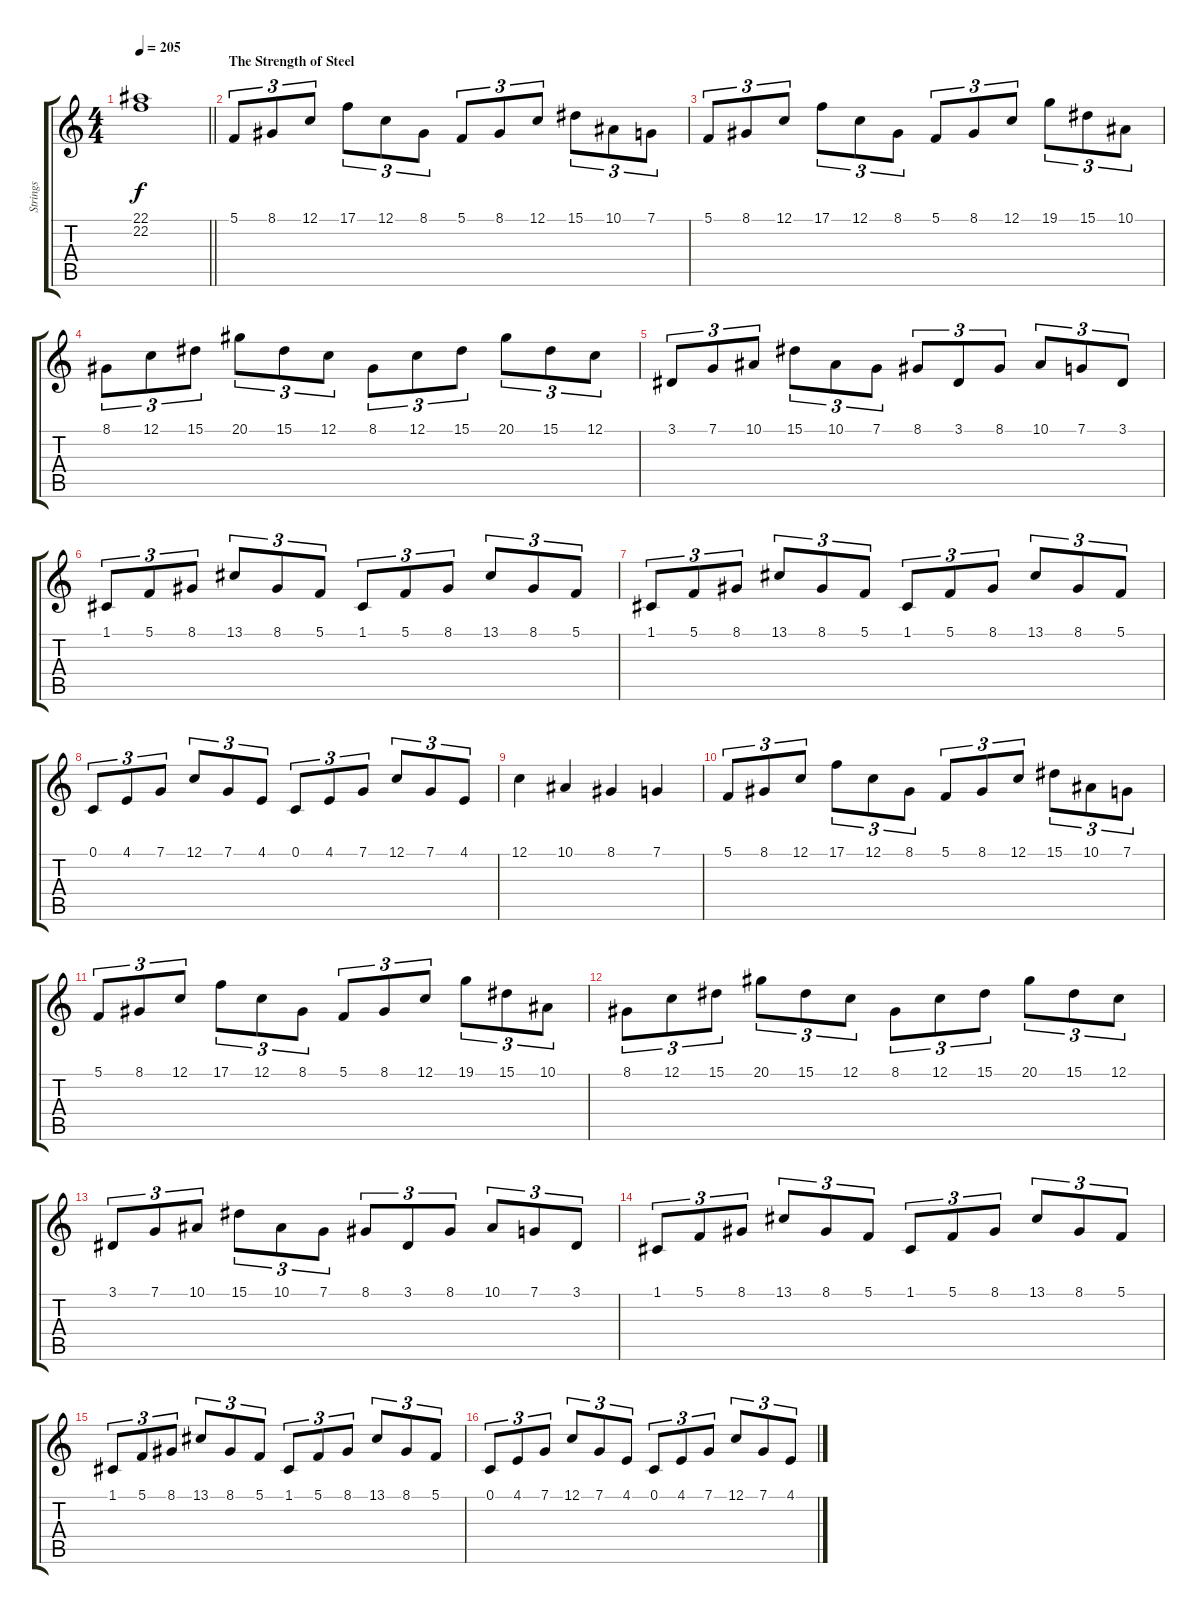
\track ("Strings" "Strings") {instrument stringensemble1}
\staff {score tabs}
\tuning (C4 G3 Eb3 Bb2 F2 C2) {hide}
\ts (4 4)
\tempo 205
\clef g2
\barLineRight lightlight
\ks c
(22.1{t} 22.2{t}).1{dy f} |
\section ("" "The Strength of Steel")
5.1.8{tu (3 2)} 8.1.8{tu (3 2)} 12.1.8{tu (3 2)} 17.1.8{tu (3 2)} 12.1.8{tu (3 2)} 8.1.8{tu (3 2)} 5.1.8{tu (3 2)} 8.1.8{tu (3 2)} 12.1.8{tu (3 2)} 15.1.8{tu (3 2)} 10.1.8{tu (3 2)} 7.1.8{tu (3 2)} |
5.1.8{tu (3 2)} 8.1.8{tu (3 2)} 12.1.8{tu (3 2)} 17.1.8{tu (3 2)} 12.1.8{tu (3 2)} 8.1.8{tu (3 2)} 5.1.8{tu (3 2)} 8.1.8{tu (3 2)} 12.1.8{tu (3 2)} 19.1.8{tu (3 2)} 15.1.8{tu (3 2)} 10.1.8{tu (3 2)} |
8.1.8{tu (3 2)} 12.1.8{tu (3 2)} 15.1.8{tu (3 2)} 20.1.8{tu (3 2)} 15.1.8{tu (3 2)} 12.1.8{tu (3 2)} 8.1.8{tu (3 2)} 12.1.8{tu (3 2)} 15.1.8{tu (3 2)} 20.1.8{tu (3 2)} 15.1.8{tu (3 2)} 12.1.8{tu (3 2)} |
3.1.8{tu (3 2)} 7.1.8{tu (3 2)} 10.1.8{tu (3 2)} 15.1.8{tu (3 2)} 10.1.8{tu (3 2)} 7.1.8{tu (3 2)} 8.1.8{tu (3 2)} 3.1.8{tu (3 2)} 8.1.8{tu (3 2)} 10.1.8{tu (3 2)} 7.1.8{tu (3 2)} 3.1.8{tu (3 2)} |
1.1.8{tu (3 2)} 5.1.8{tu (3 2)} 8.1.8{tu (3 2)} 13.1.8{tu (3 2)} 8.1.8{tu (3 2)} 5.1.8{tu (3 2)} 1.1.8{tu (3 2)} 5.1.8{tu (3 2)} 8.1.8{tu (3 2)} 13.1.8{tu (3 2)} 8.1.8{tu (3 2)} 5.1.8{tu (3 2)} |
1.1.8{tu (3 2)} 5.1.8{tu (3 2)} 8.1.8{tu (3 2)} 13.1.8{tu (3 2)} 8.1.8{tu (3 2)} 5.1.8{tu (3 2)} 1.1.8{tu (3 2)} 5.1.8{tu (3 2)} 8.1.8{tu (3 2)} 13.1.8{tu (3 2)} 8.1.8{tu (3 2)} 5.1.8{tu (3 2)} |
0.1.8{tu (3 2)} 4.1.8{tu (3 2)} 7.1.8{tu (3 2)} 12.1.8{tu (3 2)} 7.1.8{tu (3 2)} 4.1.8{tu (3 2)} 0.1.8{tu (3 2)} 4.1.8{tu (3 2)} 7.1.8{tu (3 2)} 12.1.8{tu (3 2)} 7.1.8{tu (3 2)} 4.1.8{tu (3 2)} |
12.1.4 10.1.4 8.1.4 7.1.4 |
5.1.8{tu (3 2)} 8.1.8{tu (3 2)} 12.1.8{tu (3 2)} 17.1.8{tu (3 2)} 12.1.8{tu (3 2)} 8.1.8{tu (3 2)} 5.1.8{tu (3 2)} 8.1.8{tu (3 2)} 12.1.8{tu (3 2)} 15.1.8{tu (3 2)} 10.1.8{tu (3 2)} 7.1.8{tu (3 2)} |
5.1.8{tu (3 2)} 8.1.8{tu (3 2)} 12.1.8{tu (3 2)} 17.1.8{tu (3 2)} 12.1.8{tu (3 2)} 8.1.8{tu (3 2)} 5.1.8{tu (3 2)} 8.1.8{tu (3 2)} 12.1.8{tu (3 2)} 19.1.8{tu (3 2)} 15.1.8{tu (3 2)} 10.1.8{tu (3 2)} |
8.1.8{tu (3 2)} 12.1.8{tu (3 2)} 15.1.8{tu (3 2)} 20.1.8{tu (3 2)} 15.1.8{tu (3 2)} 12.1.8{tu (3 2)} 8.1.8{tu (3 2)} 12.1.8{tu (3 2)} 15.1.8{tu (3 2)} 20.1.8{tu (3 2)} 15.1.8{tu (3 2)} 12.1.8{tu (3 2)} |
3.1.8{tu (3 2)} 7.1.8{tu (3 2)} 10.1.8{tu (3 2)} 15.1.8{tu (3 2)} 10.1.8{tu (3 2)} 7.1.8{tu (3 2)} 8.1.8{tu (3 2)} 3.1.8{tu (3 2)} 8.1.8{tu (3 2)} 10.1.8{tu (3 2)} 7.1.8{tu (3 2)} 3.1.8{tu (3 2)} |
1.1.8{tu (3 2)} 5.1.8{tu (3 2)} 8.1.8{tu (3 2)} 13.1.8{tu (3 2)} 8.1.8{tu (3 2)} 5.1.8{tu (3 2)} 1.1.8{tu (3 2)} 5.1.8{tu (3 2)} 8.1.8{tu (3 2)} 13.1.8{tu (3 2)} 8.1.8{tu (3 2)} 5.1.8{tu (3 2)} |
1.1.8{tu (3 2)} 5.1.8{tu (3 2)} 8.1.8{tu (3 2)} 13.1.8{tu (3 2)} 8.1.8{tu (3 2)} 5.1.8{tu (3 2)} 1.1.8{tu (3 2)} 5.1.8{tu (3 2)} 8.1.8{tu (3 2)} 13.1.8{tu (3 2)} 8.1.8{tu (3 2)} 5.1.8{tu (3 2)} |
0.1.8{tu (3 2)} 4.1.8{tu (3 2)} 7.1.8{tu (3 2)} 12.1.8{tu (3 2)} 7.1.8{tu (3 2)} 4.1.8{tu (3 2)} 0.1.8{tu (3 2)} 4.1.8{tu (3 2)} 7.1.8{tu (3 2)} 12.1.8{tu (3 2)} 7.1.8{tu (3 2)} 4.1.8{tu (3 2)}
